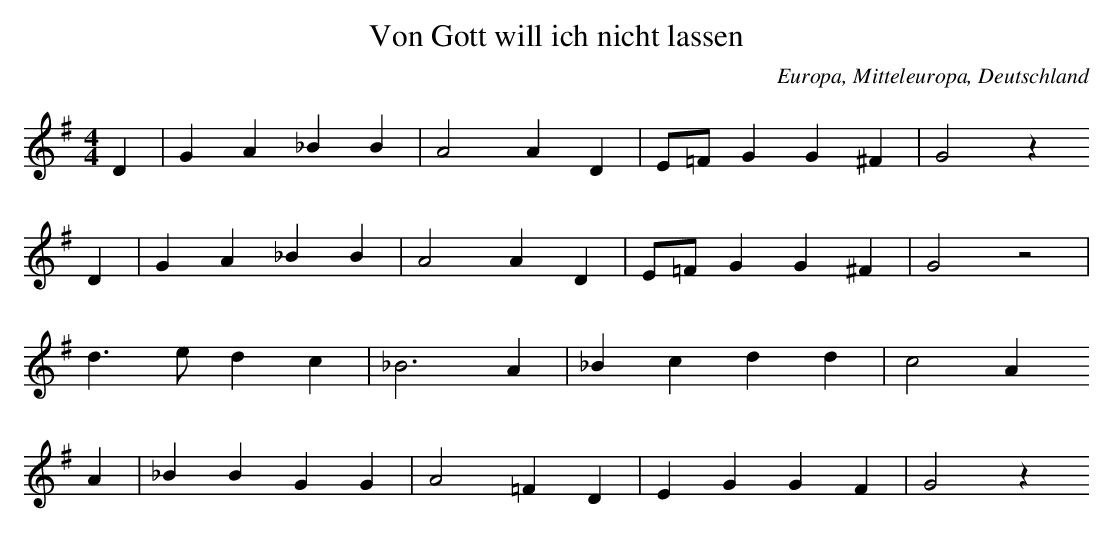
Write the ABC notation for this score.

X:1
T: Von Gott will ich nicht lassen
O: Europa, Mitteleuropa, Deutschland
M: 4/4
L: 1/8
K: G
D2 | G2A2_B2B2 | A4A2D2 | E=FG2G2^F2 | G4z2
D2 | G2A2_B2B2 | A4A2D2 | E=FG2G2^F2 | G4z4 |
d3ed2c2 | _B6A2 | _B2c2d2d2 | c4A2
A2 | _B2B2G2G2 | A4=F2D2 | E2G2G2F2 | G4z2
